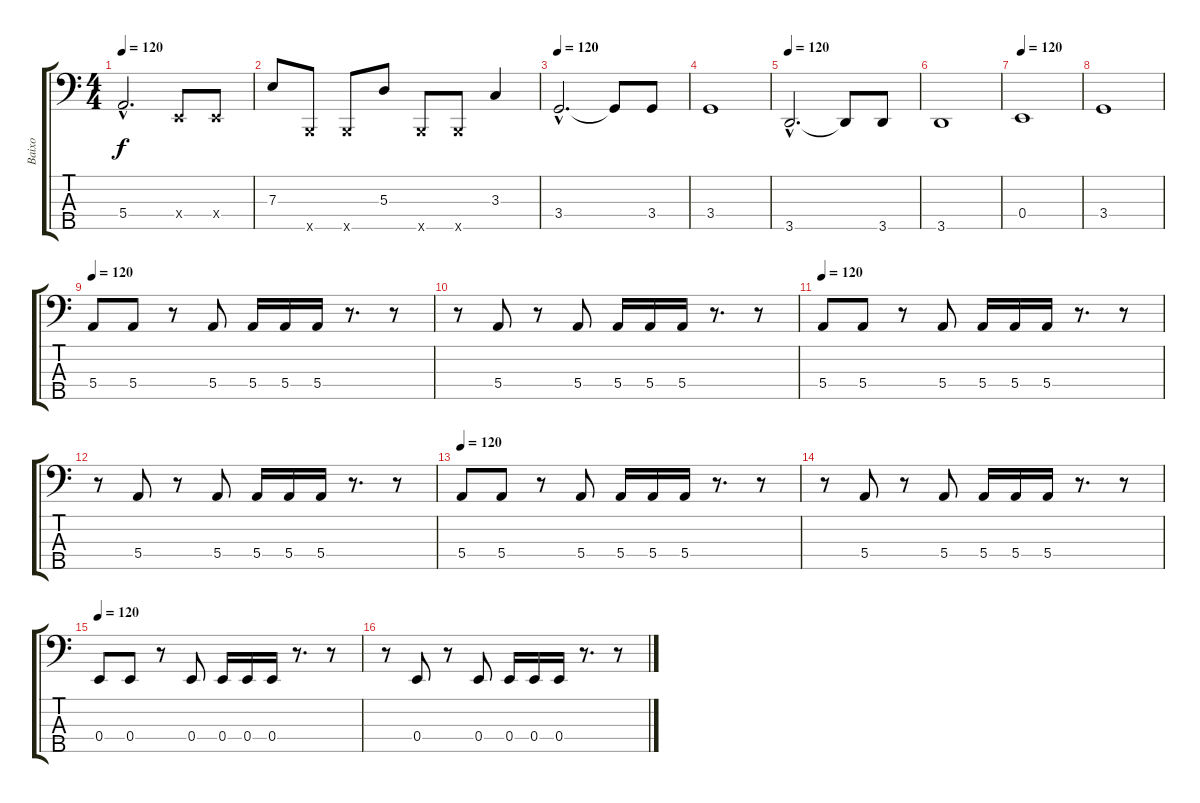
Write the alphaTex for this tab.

\track ("Baixo" "Baixo") {instrument electricbassfinger}
\staff {score tabs}
\tuning (G2 D2 A1 E1 B0) {hide}
\ts (4 4)
\tempo 120
\clef f4
\ks c
5.4{hac}.2{d dy f} 0.4{x}.8 0.4{x}.8 |
7.3.8 0.5{x}.8 0.5{x}.8 5.3.8 0.5{x}.8 0.5{x}.8 3.3.4 |
\tempo 120
3.4{hac}.2{d} 3.4{t}.8 3.4.8 |
3.4.1 |
\tempo 120
3.5{hac}.2{d} 3.5{t}.8 3.5.8 |
3.5.1 |
\tempo 120
0.4.1 |
3.4.1 |
\tempo 120
5.4.8 5.4.8 r.8 5.4.8 5.4.16 5.4.16 5.4.16 r.8{d} r.8 |
r.8 5.4.8 r.8 5.4.8 5.4.16 5.4.16 5.4.16 r.8{d} r.8 |
\tempo 120
5.4.8 5.4.8 r.8 5.4.8 5.4.16 5.4.16 5.4.16 r.8{d} r.8 |
r.8 5.4.8 r.8 5.4.8 5.4.16 5.4.16 5.4.16 r.8{d} r.8 |
\tempo 120
5.4.8 5.4.8 r.8 5.4.8 5.4.16 5.4.16 5.4.16 r.8{d} r.8 |
r.8 5.4.8 r.8 5.4.8 5.4.16 5.4.16 5.4.16 r.8{d} r.8 |
\tempo 120
0.4.8 0.4.8 r.8 0.4.8 0.4.16 0.4.16 0.4.16 r.8{d} r.8 |
r.8 0.4.8 r.8 0.4.8 0.4.16 0.4.16 0.4.16 r.8{d} r.8
